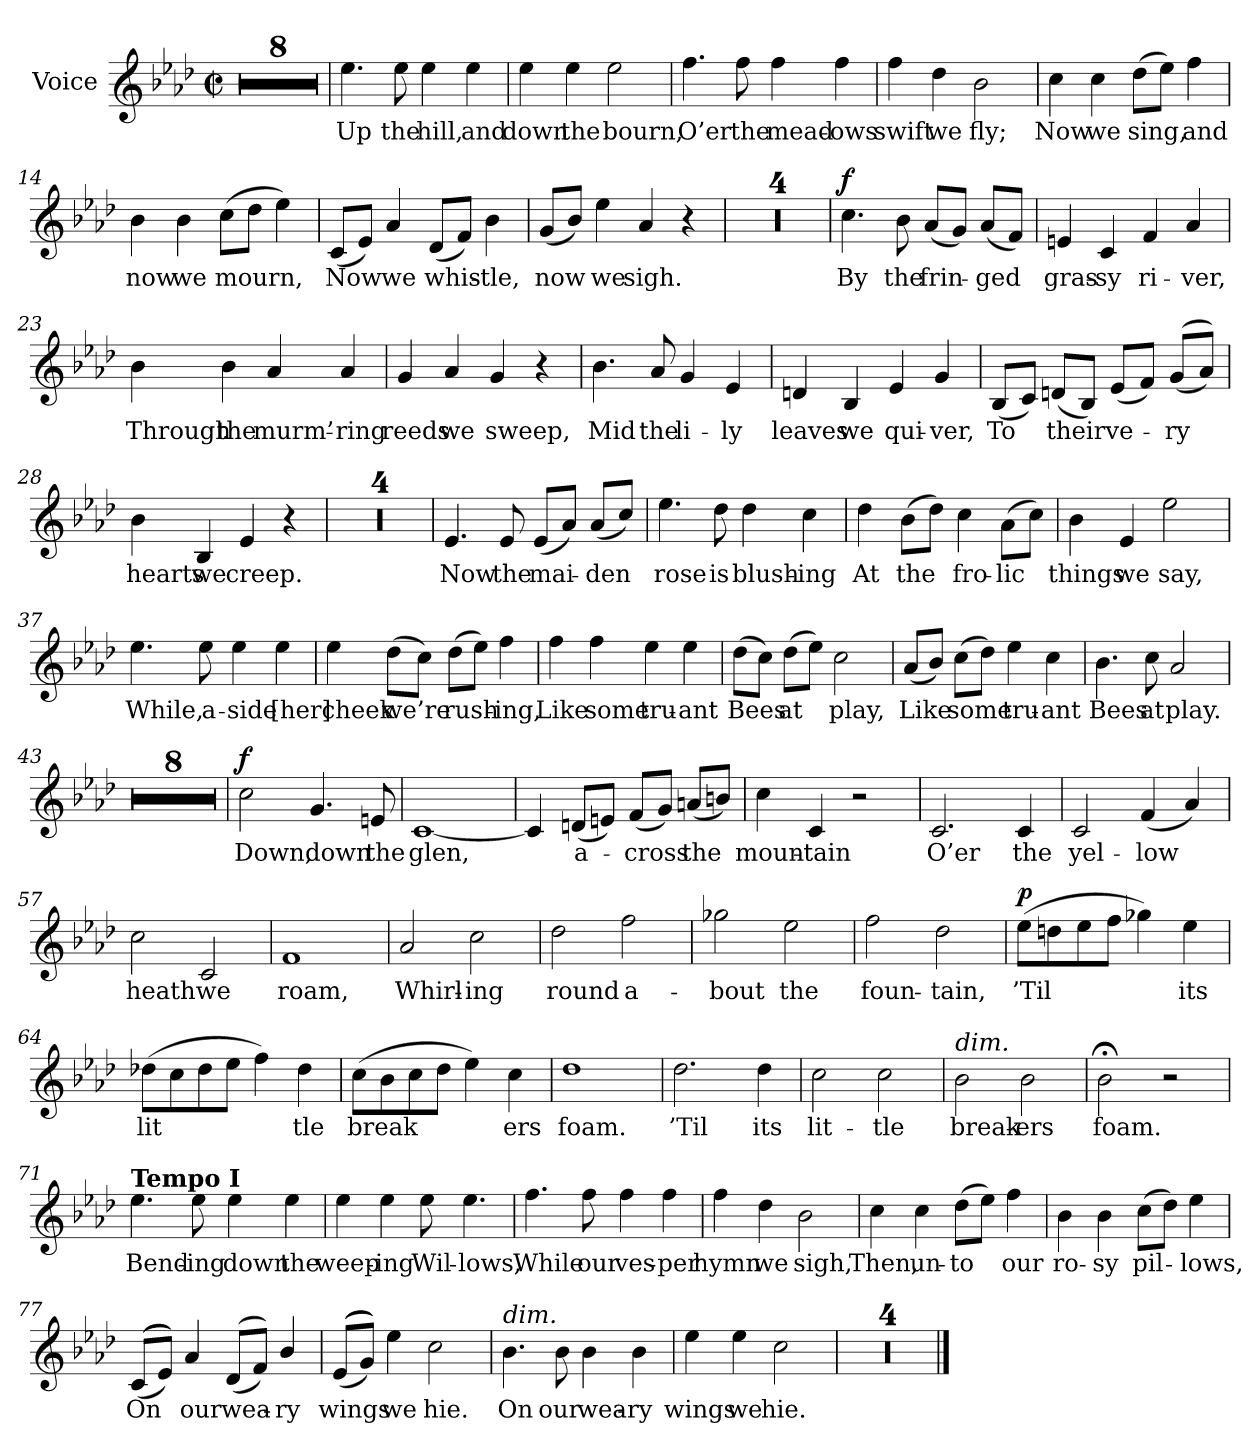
**kern	**text	**dynam
*part1	*part1	*part1
*staff1	*staff1	*staff1
*I"Voice	*	*
*clefG2	*	*
*k[b-e-a-d-]	*	*
*M2/2	*	*
*met(c|)	*	*
=1	=1	=1
1r	.	.
=2	=2	=2
1r	.	.
=3	=3	=3
1r	.	.
=4	=4	=4
1r	.	.
=5	=5	=5
1r	.	.
=6	=6	=6
1r	.	.
=7	=7	=7
1r	.	.
=8	=8	=8
1r	.	.
=9	=9	=9
!	!LO:LY:b	!
4.ee-\	Up	.
!	!LO:LY:b	!
8ee-\	the	.
!	!LO:LY:b	!
4ee-\	hill,	.
!	!LO:LY:b	!
4ee-\	and	.
=10	=10	=10
!	!LO:LY:b	!
4ee-\	down	.
!	!LO:LY:b	!
4ee-\	the	.
!	!LO:LY:b	!
2ee-\	bourn,	.
=11	=11	=11
!	!LO:LY:b	!
4.ff\	O’er	.
!	!LO:LY:b	!
8ff\	the	.
!	!LO:LY:b	!
4ff\	mead-	.
!	!LO:LY:b	!
4ff\	-ows	.
=12	=12	=12
!	!LO:LY:b	!
4ff\	swift	.
!	!LO:LY:b	!
4dd-\	we	.
!	!LO:LY:b	!
2b-\	fly;	.
=13	=13	=13
!	!LO:LY:b	!
4cc\	Now	.
!	!LO:LY:b	!
4cc\	we	.
!	!LO:LY:b	!
(>8dd-\L	sing,	.
8ee-\J)	.	.
!	!LO:LY:b	!
4ff\	and	.
!!LO:LB:g=z
=14	=14	=14
!	!LO:LY:b	!
4b-\	now	.
!	!LO:LY:b	!
4b-\	we	.
!	!LO:LY:b	!
(>8cc\L	mourn,	.
8dd-\J	.	.
4ee-\)	.	.
=15	=15	=15
!	!LO:LY:b	!
(<8c/L	Now	.
8e-/J)	.	.
!	!LO:LY:b	!
4a-/	we	.
!	!LO:LY:b	!
(<8d-/L	whis-	.
8f/J)	.	.
!	!LO:LY:b	!
4b-\	-tle,	.
=16	=16	=16
!	!LO:LY:b	!
(<8g/L	now	.
8b-/J)	.	.
!	!LO:LY:b	!
4ee-\	we	.
!	!LO:LY:b	!
4a-/	sigh.	.
4r	.	.
=17	=17	=17
1r	.	.
=18	=18	=18
1r	.	.
=19	=19	=19
1r	.	.
=20	=20	=20
1r	.	.
=21	=21	=21
!	!LO:LY:b	!LO:DY:b
4.cc\	By	f
!	!LO:LY:b	!
8b-\	the	.
!	!LO:LY:b	!
(<8a-/L	frin-	.
8g/J)	.	.
!	!LO:LY:b	!
(<8a-/L	-ged	.
8f/J)	.	.
=22	=22	=22
!	!LO:LY:b	!
4en/	gras-	.
!	!LO:LY:b	!
4c/	-sy	.
!	!LO:LY:b	!
4f/	ri-	.
!	!LO:LY:b	!
4a-/	-ver,	.
!!LO:LB:g=z
=23	=23	=23
!	!LO:LY:b	!
4b-\	Through	.
!	!LO:LY:b	!
4b-\	the	.
!	!LO:LY:b	!
4a-/	murm’-	.
!	!LO:LY:b	!
4a-/	-ring	.
!!LO:LB:g=z
=24	=24	=24
!	!LO:LY:b	!
4g/	reeds	.
!	!LO:LY:b	!
4a-/	we	.
!	!LO:LY:b	!
4g/	sweep,	.
4r	.	.
=25	=25	=25
!	!LO:LY:b	!
4.b-\	Mid	.
!	!LO:LY:b	!
8a-/	the	.
!	!LO:LY:b	!
4g/	li-	.
!	!LO:LY:b	!
4e-/	-ly	.
=26	=26	=26
!	!LO:LY:b	!
4dn/	leaves	.
!	!LO:LY:b	!
4B-/	we	.
!	!LO:LY:b	!
4e-/	qui-	.
!	!LO:LY:b	!
4g/	-ver,	.
=27	=27	=27
!	!LO:LY:b	!
(<8B-/L	To	.
8c/J)	.	.
!	!LO:LY:b	!
(<8dn/L	their	.
8B-/J)	.	.
!	!LO:LY:b	!
(<8e-/L	ve-	.
8f/J)	.	.
!	!LO:LY:b	!
(<(<8g/L	-ry	.
8a-/J))	.	.
=28	=28	=28
!	!LO:LY:b	!
4b-\	hearts	.
!	!LO:LY:b	!
4B-/	we	.
!	!LO:LY:b	!
4e-/	creep.	.
4r	.	.
!!LO:LB:g=z
=29	=29	=29
1r	.	.
=30	=30	=30
1r	.	.
=31	=31	=31
1r	.	.
=32	=32	=32
1r	.	.
=33	=33	=33
!	!LO:LY:b	!
4.e-/	Now	.
!	!LO:LY:b	!
8e-/	the	.
!	!LO:LY:b	!
(<8e-/L	mai-	.
8a-/J)	.	.
!	!LO:LY:b	!
(<8a-/L	-den	.
8cc/J)	.	.
!!LO:LB:g=z
=34	=34	=34
!	!LO:LY:b	!
4.ee-\	rose	.
!	!LO:LY:b	!
8dd-\	is	.
!	!LO:LY:b	!
4dd-\	blush-	.
!	!LO:LY:b	!
4cc\	-ing	.
=35	=35	=35
!	!LO:LY:b	!
4dd-\	At	.
!	!LO:LY:b	!
(>8b-\L	the	.
8dd-\J)	.	.
!	!LO:LY:b	!
4cc\	fro-	.
!	!LO:LY:b	!
(>8a-\L	-lic	.
8cc\J)	.	.
=36	=36	=36
!	!LO:LY:b	!
4b-\	things	.
!	!LO:LY:b	!
4e-/	we	.
!	!LO:LY:b	!
2ee-\	say,	.
=37	=37	=37
!	!LO:LY:b	!
4.ee-\	While,	.
!	!LO:LY:b	!
8ee-\	a-	.
!	!LO:LY:b	!
4ee-\	-side	.
!	!LO:LY:b	!
4ee-\	[her]	.
=38	=38	=38
!	!LO:LY:b	!
4ee-\	cheek	.
!	!LO:LY:b	!
(>8dd-\L	we’re	.
8cc\J)	.	.
!	!LO:LY:b	!
(>8dd-\L	rush-	.
8ee-\J)	.	.
!	!LO:LY:b	!
4ff\	-ing,	.
!!LO:LB:g=z
=39	=39	=39
!	!LO:LY:b	!
4ff\	Like	.
!	!LO:LY:b	!
4ff\	some	.
!	!LO:LY:b	!
4ee-\	tru-	.
!	!LO:LY:b	!
4ee-\	-ant	.
=40	=40	=40
!	!LO:LY:b	!
(>8dd-\L	Bees	.
8cc\J)	.	.
!	!LO:LY:b	!
(>8dd-\L	at	.
8ee-\J)	.	.
!	!LO:LY:b	!
2cc\	play,	.
=41	=41	=41
!	!LO:LY:b	!
(<8a-/L	Like	.
8b-/J)	.	.
!	!LO:LY:b	!
(>8cc\L	some	.
8dd-\J)	.	.
!	!LO:LY:b	!
4ee-\	tru-	.
!	!LO:LY:b	!
4cc\	-ant	.
=42	=42	=42
!	!LO:LY:b	!
4.b-\	Bees	.
!	!LO:LY:b	!
8cc\	at	.
!	!LO:LY:b	!
2a-/	play.	.
=43	=43	=43
1r	.	.
=44	=44	=44
1r	.	.
=45	=45	=45
1r	.	.
=46	=46	=46
1r	.	.
=47	=47	=47
1r	.	.
=48	=48	=48
1r	.	.
=49	=49	=49
1r	.	.
=50	=50	=50
1r	.	.
!!LO:LB:g=z
=51	=51	=51
!	!LO:LY:b	!LO:DY:a
2cc\	Down,	f
!	!LO:LY:b	!
4.g/	down	.
!	!LO:LY:b	!
8en/	the	.
=52	=52	=52
!	!LO:LY:b	!
[1c	glen,	.
=53	=53	=53
4c/]	.	.
!	!LO:LY:b	!
(<8dn/L	a-	.
8en/J)	.	.
!	!LO:LY:b	!
(<8f/L	-cross	.
8g/J)	.	.
!	!LO:LY:b	!
(<8an/L	the	.
8bn/J)	.	.
=54	=54	=54
!	!LO:LY:b	!
4cc\	moun-	.
!	!LO:LY:b	!
4c/	-tain	.
2r	.	.
!!LO:LB:g=z
=55	=55	=55
!	!LO:LY:b	!
2.c/	O’er	.
!	!LO:LY:b	!
4c/	the	.
=56	=56	=56
!	!LO:LY:b	!
2c/	yel-	.
!	!LO:LY:b	!
(<4f/	-low	.
4a-/)	.	.
=57	=57	=57
!	!LO:LY:b	!
2cc\	heath	.
!	!LO:LY:b	!
2c/	we	.
=58	=58	=58
!	!LO:LY:b	!
1f	roam,	.
!!LO:LB:g=z
=59	=59	=59
!	!LO:LY:b	!
2a-/	Whirl-	.
!	!LO:LY:b	!
2cc\	-ing	.
=60	=60	=60
!	!LO:LY:b	!
2dd-\	round	.
!	!LO:LY:b	!
2ff\	a-	.
=61	=61	=61
!	!LO:LY:b	!
2gg-X\	-bout	.
!	!LO:LY:b	!
2ee-\	the	.
=62	=62	=62
!	!LO:LY:b	!
2ff\	foun-	.
!	!LO:LY:b	!
2dd-\	-tain,	.
!!LO:PB:g=z
=63	=63	=63
!	!LO:LY:b	!LO:DY:a
(>8ee-\L	’Til	p
8ddn\	.	.
8ee-\	.	.
8ff\J	.	.
4gg-X\)	.	.
!	!LO:LY:b	!
4ee-\	its	.
=64	=64	=64
!	!LO:LY:b	!
(>8dd-X\L	lit	.
8cc\	.	.
8dd-\	.	.
8ee-\J	.	.
4ff\)	.	.
!	!LO:LY:b	!
4dd-\	tle	.
=65	=65	=65
!	!LO:LY:b	!
(>8cc\L	break	.
8b-\	.	.
8cc\	.	.
8dd-\J	.	.
4ee-\)	.	.
!	!LO:LY:b	!
4cc\	ers	.
=66	=66	=66
!	!LO:LY:b	!
1dd-	foam.	.
!!LO:LB:g=z
=67	=67	=67
!	!LO:LY:b	!
2.dd-\	’Til	.
!	!LO:LY:b	!
4dd-\	its	.
=68	=68	=68
!	!LO:LY:b	!
2cc\	lit-	.
!	!LO:LY:b	!
2cc\	-tle	.
=69	=69	=69
!LO:TX:a:i:t=dim.	!	!
!	!LO:LY:b	!
2b-\	break-	.
!	!LO:LY:b	!
2b-\	-ers	.
=70	=70	=70
!	!LO:LY:b	!
2b-;<\	foam.	.
2r	.	.
=71	=71	=71
!LO:TX:a:B:t=Tempo I	!	!
!	!LO:LY:b	!
4.ee-\	Bend-	.
!	!LO:LY:b	!
8ee-\	-ing	.
!	!LO:LY:b	!
4ee-\	down	.
!	!LO:LY:b	!
4ee-\	the	.
!!LO:LB:g=z
=72	=72	=72
!	!LO:LY:b	!
4ee-\	weep-	.
!	!LO:LY:b	!
4ee-\	-ing	.
!	!LO:LY:b	!
8ee-\	Wil-	.
!	!LO:LY:b	!
4.ee-\	-lows,	.
=73	=73	=73
!	!LO:LY:b	!
4.ff\	While	.
!	!LO:LY:b	!
8ff\	our	.
!	!LO:LY:b	!
4ff\	ves-	.
!	!LO:LY:b	!
4ff\	-per	.
=74	=74	=74
!	!LO:LY:b	!
4ff\	hymn	.
!	!LO:LY:b	!
4dd-\	we	.
!	!LO:LY:b	!
2b-\	sigh,	.
=75	=75	=75
!	!LO:LY:b	!
4cc\	Then,	.
!	!LO:LY:b	!
4cc\	un-	.
!	!LO:LY:b	!
(>8dd-\L	-to	.
8ee-\J)	.	.
!	!LO:LY:b	!
4ff\	our	.
!!LO:LB:g=z
=76	=76	=76
!	!LO:LY:b	!
4b-\	ro-	.
!	!LO:LY:b	!
4b-\	-sy	.
!	!LO:LY:b	!
(>8cc\L	pil-	.
8dd-\J)	.	.
!	!LO:LY:b	!
4ee-\	-lows,	.
=77	=77	=77
!	!LO:LY:b	!
(<(<(<8c/L	On	.
8e-/J)))	.	.
!	!LO:LY:b	!
4a-/	our	.
!	!LO:LY:b	!
(<(<8d-/L	wea-	.
8f/J))	.	.
!	!LO:LY:b	!
4b-/	-ry	.
=78	=78	=78
!	!LO:LY:b	!
(<(<(<8e-/L	wings	.
8g/J)))	.	.
!	!LO:LY:b	!
4ee-\	we	.
!	!LO:LY:b	!
2cc\	hie.	.
=79	=79	=79
!LO:TX:a:i:t=dim.	!	!
!	!LO:LY:b	!
4.b-\	On	.
!	!LO:LY:b	!
8b-\	our	.
!	!LO:LY:b	!
4b-\	wea-	.
!	!LO:LY:b	!
4b-\	-ry	.
!!LO:LB:g=z
=80	=80	=80
!	!LO:LY:b	!
4ee-\	wings	.
!	!LO:LY:b	!
4ee-\	we	.
!	!LO:LY:b	!
2cc\	hie.	.
=81	=81	=81
1r	.	.
=82	=82	=82
1r	.	.
=83	=83	=83
1r	.	.
=84	=84	=84
1r	.	.
==	==	==
*-	*-	*-
